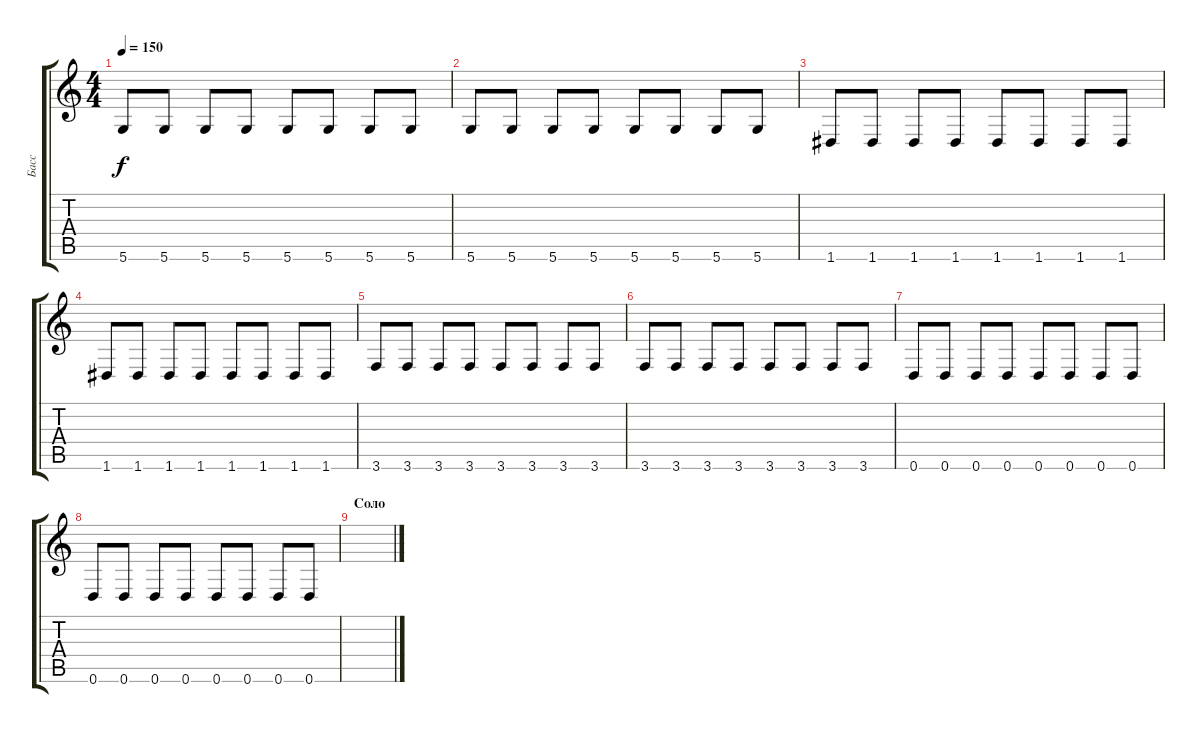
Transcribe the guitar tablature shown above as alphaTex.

\track ("Басс" "Басс") {instrument acousticbass}
\staff {score tabs}
\tuning (E4 B3 G3 D3 A2 D2) {hide}
\ts (4 4)
\tempo 150
\clef g2
\ks c
5.6.8{dy f} 5.6.8 5.6.8 5.6.8 5.6.8 5.6.8 5.6.8 5.6.8 |
5.6.8 5.6.8 5.6.8 5.6.8 5.6.8 5.6.8 5.6.8 5.6.8 |
1.6.8 1.6.8 1.6.8 1.6.8 1.6.8 1.6.8 1.6.8 1.6.8 |
1.6.8 1.6.8 1.6.8 1.6.8 1.6.8 1.6.8 1.6.8 1.6.8 |
3.6.8 3.6.8 3.6.8 3.6.8 3.6.8 3.6.8 3.6.8 3.6.8 |
3.6.8 3.6.8 3.6.8 3.6.8 3.6.8 3.6.8 3.6.8 3.6.8 |
0.6.8 0.6.8 0.6.8 0.6.8 0.6.8 0.6.8 0.6.8 0.6.8 |
0.6.8 0.6.8 0.6.8 0.6.8 0.6.8 0.6.8 0.6.8 0.6.8 |
\section ("" "Соло")
